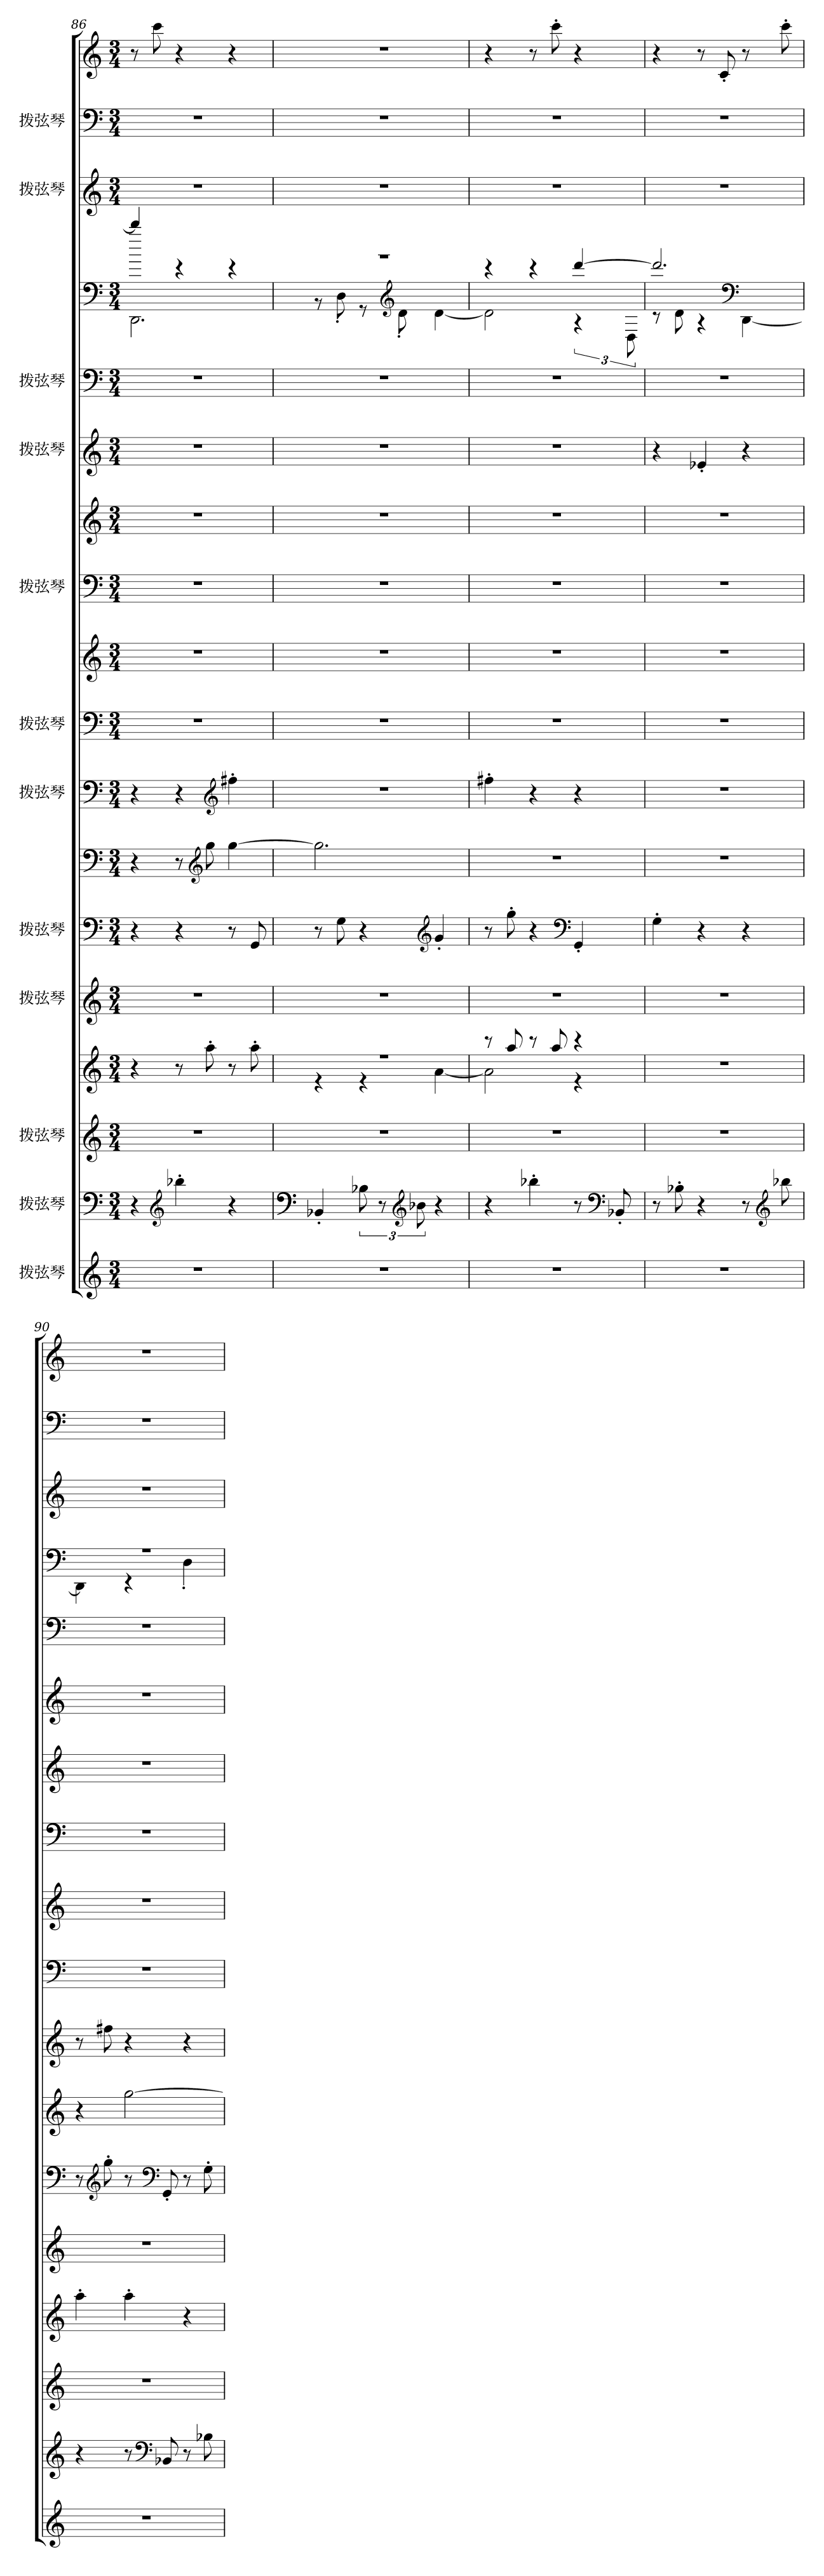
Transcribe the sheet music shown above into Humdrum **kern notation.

**kern	**kern	**kern	**kern	**kern	**kern	**kern	**kern	**kern	**kern	**kern	**kern	**kern	**kern	**kern	**kern	**kern	**kern
*part12	*part11	*part10	*part10	*part9	*part8	*part8	*part7	*part6	*part6	*part5	*part5	*part4	*part3	*part3	*part2	*part1	*part1
*staff18	*staff17	*staff16	*staff15	*staff14	*staff13	*staff12	*staff11	*staff10	*staff9	*staff8	*staff7	*staff6	*staff5	*staff4	*staff3	*staff2	*staff1
*I"拨弦琴	*I"拨弦琴	*I"拨弦琴	*	*I"拨弦琴	*I"拨弦琴	*	*I"拨弦琴	*I"拨弦琴	*	*I"拨弦琴	*	*I"拨弦琴	*I"拨弦琴	*	*I"拨弦琴	*I"拨弦琴	*
!!LO:PB:g=z
*clefG2	*clefF4	*clefG2	*clefG2	*clefG2	*clefF4	*clefF4	*clefF4	*clefF4	*clefG2	*clefF4	*clefG2	*clefG2	*clefF4	*clefF4	*clefG2	*clefF4	*clefG2
*k[]	*k[]	*k[]	*k[]	*k[]	*k[]	*k[]	*k[]	*k[]	*k[]	*k[]	*k[]	*k[]	*k[]	*k[]	*k[]	*k[]	*k[]
*M3/4	*M3/4	*M3/4	*M3/4	*M3/4	*M3/4	*M3/4	*M3/4	*M3/4	*M3/4	*M3/4	*M3/4	*M3/4	*M3/4	*M3/4	*M3/4	*M3/4	*M3/4
=86	=86	=86	=86	=86	=86	=86	=86	=86	=86	=86	=86	=86	=86	=86	=86	=86	=86
*	*	*	*	*	*	*	*	*	*	*	*	*	*	*^	*	*	*
2.r	4r	2.r	4r	2.r	4r	4r	4r	2.r	2.r	2.r	2.r	2.r	2.r	4ddd/]	2.DD\	2.r	2.r	8r
.	.	.	.	.	.	.	.	.	.	.	.	.	.	.	.	.	.	8ccc\
*	*clefG2	*	*	*	*	*	*	*	*	*	*	*	*	*	*	*	*	*
.	4bb-X'\	.	8r	.	4r	8r	4r	.	.	.	.	.	.	4r	.	.	.	4r
*	*	*	*	*	*	*clefG2	*	*	*	*	*	*	*	*	*	*	*	*
.	.	.	8aa'\	.	.	8gg\	.	.	.	.	.	.	.	.	.	.	.	.
*	*	*	*	*	*	*	*clefG2	*	*	*	*	*	*	*	*	*	*	*
.	4r	.	8r	.	8r	[4gg\	4ff#X'\	.	.	.	.	.	.	4r	.	.	.	4r
.	.	.	8aa'\	.	8GG/	.	.	.	.	.	.	.	.	.	.	.	.	.
=87	=87	=87	=87	=87	=87	=87	=87	=87	=87	=87	=87	=87	=87	=87	=87	=87	=87	=87
*	*clefF4	*	*	*	*	*	*	*	*	*	*	*	*	*	*	*	*	*
*	*	*	*^	*	*	*	*	*	*	*	*	*	*	*	*	*	*	*
2.r	4BB-X'/	2.r	2.r	4r	2.r	8r	2.gg\]	2.r	2.r	2.r	2.r	2.r	2.r	2.r	2.r	8r	2.r	2.r	2.r
.	.	.	.	.	.	8G\	.	.	.	.	.	.	.	.	.	8D'\	.	.	.
.	12B-X\	.	.	4r	.	4r	.	.	.	.	.	.	.	.	.	8r	.	.	.
.	12r	.	.	.	.	.	.	.	.	.	.	.	.	.	.	.	.	.	.
*	*	*	*	*	*	*	*	*	*	*	*	*	*	*	*clefG2	*	*	*	*
.	.	.	.	.	.	.	.	.	.	.	.	.	.	.	.	8d'\	.	.	.
*	*clefG2	*	*	*	*	*	*	*	*	*	*	*	*	*	*	*	*	*	*
.	12b-X\	.	.	.	.	.	.	.	.	.	.	.	.	.	.	.	.	.	.
*	*	*	*	*	*	*clefG2	*	*	*	*	*	*	*	*	*	*	*	*	*
.	4r	.	.	[4a\	.	4g'/	.	.	.	.	.	.	.	.	.	[4d\	.	.	.
=88	=88	=88	=88	=88	=88	=88	=88	=88	=88	=88	=88	=88	=88	=88	=88	=88	=88	=88	=88
2.r	4r	2.r	8r	2a\]	2.r	8r	2.r	4ff#X'\	2.r	2.r	2.r	2.r	2.r	2.r	4r	2d\]	2.r	2.r	4r
.	.	.	8aa/	.	.	8gg'\	.	.	.	.	.	.	.	.	.	.	.	.	.
.	4bb-X'\	.	8r	.	.	4r	.	4r	.	.	.	.	.	.	4r	.	.	.	8r
.	.	.	8aa/	.	.	.	.	.	.	.	.	.	.	.	.	.	.	.	8ccc'\
*	*	*	*	*	*	*clefF4	*	*	*	*	*	*	*	*	*	*	*	*	*
.	8r	.	4r	4r	.	4GG'/	.	4r	.	.	.	.	.	.	[4ddd/	6r	.	.	4r
*	*clefF4	*	*	*	*	*	*	*	*	*	*	*	*	*	*	*	*	*	*
.	8BB-X'/	.	.	.	.	.	.	.	.	.	.	.	.	.	.	.	.	.	.
.	.	.	.	.	.	.	.	.	.	.	.	.	.	.	.	12D\	.	.	.
*	*	*	*v	*v	*	*	*	*	*	*	*	*	*	*	*	*	*	*	*
!!LO:PB:g=z
=89	=89	=89	=89	=89	=89	=89	=89	=89	=89	=89	=89	=89	=89	=89	=89	=89	=89	=89
2.r	8r	2.r	2.r	2.r	4G'\	2.r	2.r	2.r	2.r	2.r	2.r	4r	2.r	2.ddd/]	8r	2.r	2.r	4r
.	8B-X'\	.	.	.	.	.	.	.	.	.	.	.	.	.	8d\	.	.	.
.	4r	.	.	.	4r	.	.	.	.	.	.	4e-X'/	.	.	4r	.	.	8r
.	.	.	.	.	.	.	.	.	.	.	.	.	.	.	.	.	.	8c'/
*	*	*	*	*	*	*	*	*	*	*	*	*	*	*clefF4	*	*	*	*
.	8r	.	.	.	4r	.	.	.	.	.	.	4r	.	.	[4DD\	.	.	8r
*	*clefG2	*	*	*	*	*	*	*	*	*	*	*	*	*	*	*	*	*
.	8bb-X\	.	.	.	.	.	.	.	.	.	.	.	.	.	.	.	.	8ccc'\
=90	=90	=90	=90	=90	=90	=90	=90	=90	=90	=90	=90	=90	=90	=90	=90	=90	=90	=90
2.r	4r	2.r	4aa'\	2.r	8r	4r	8r	2.r	2.r	2.r	2.r	2.r	2.r	2.r	4DD\]	2.r	2.r	2.r
*	*	*	*	*	*clefG2	*	*	*	*	*	*	*	*	*	*	*	*	*
.	.	.	.	.	8gg'\	.	8ff#X\	.	.	.	.	.	.	.	.	.	.	.
.	8r	.	4aa'\	.	8r	[2gg\	4r	.	.	.	.	.	.	.	4r	.	.	.
*	*clefF4	*	*	*	*clefF4	*	*	*	*	*	*	*	*	*	*	*	*	*
.	8BB-X/	.	.	.	8GG'/	.	.	.	.	.	.	.	.	.	.	.	.	.
.	8r	.	4r	.	8r	.	4r	.	.	.	.	.	.	.	4D'\	.	.	.
.	8B-X\	.	.	.	8G'\	.	.	.	.	.	.	.	.	.	.	.	.	.
*	*	*	*	*	*	*	*	*	*	*	*	*	*	*v	*v	*	*	*
=	=	=	=	=	=	=	=	=	=	=	=	=	=	=	=	=	=
*-	*-	*-	*-	*-	*-	*-	*-	*-	*-	*-	*-	*-	*-	*-	*-	*-	*-
